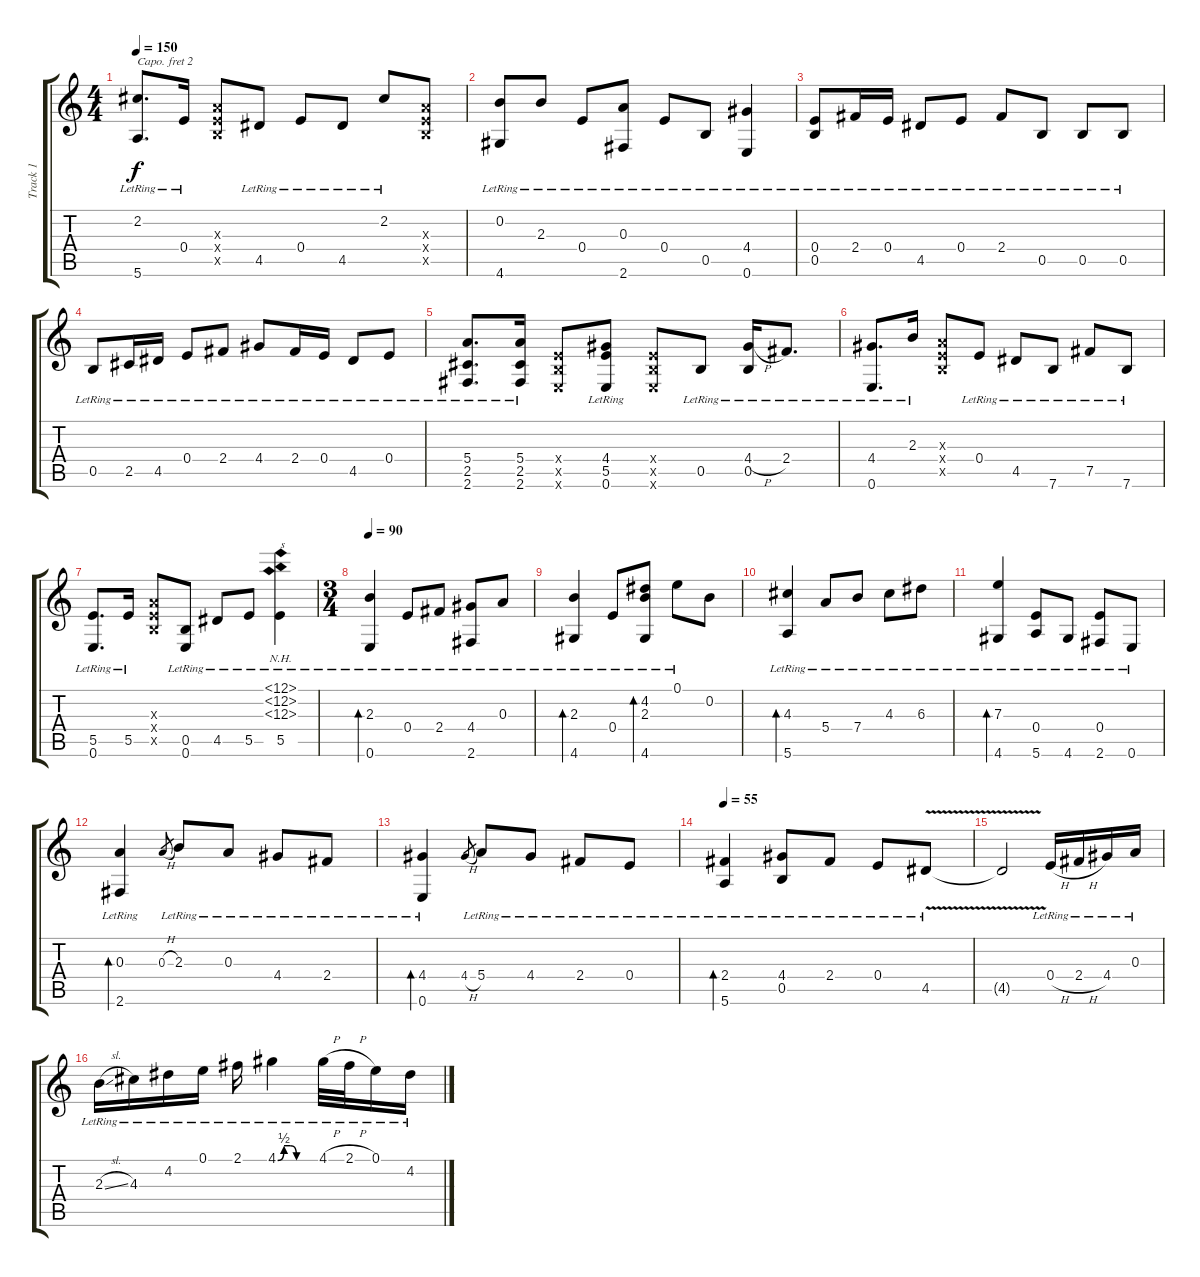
\track ("Track 1" "Track 1") {instrument acousticguitarsteel}
\staff {score tabs}
\capo 2
\tuning (D4 A3 G3 D3 A2 D2) {hide}
\ts (4 4)
\tempo 150
\clef g2
\ks c
(2.2{lr} 5.6{lr}).8{d dy f} 0.4{lr}.16 (0.3{x} 0.4{x} 0.5{x}).8 4.5{lr}.8 0.4{lr}.8 4.5{lr}.8 2.2{lr}.8 (0.3{x} 0.4{x} 0.5{x}).8 |
(0.2{lr} 4.6{lr}).8 2.3{lr}.8 0.4{lr}.8 (0.3{lr} 2.6{lr}).8 0.4{lr}.8 0.5{lr}.8 (4.4{lr} 0.6{lr}).4 |
(0.4{lr} 0.5{lr}).8 2.4{lr}.16 0.4{lr}.16 4.5{lr}.8 0.4{lr}.8 2.4{lr}.8 0.5{lr}.8 0.5{lr}.8 0.5{lr}.8 |
0.5{lr}.8 2.5{lr}.16 4.5{lr}.16 0.4{lr}.8 2.4{lr}.8 4.4{lr}.8 2.4{lr}.16 0.4{lr}.16 4.5{lr}.8 0.4{lr}.8 |
(5.4{lr} 2.5{lr} 2.6{lr}).8{d} (5.4{lr} 2.5{lr} 2.6{lr}).16 (0.4{x} 0.5{x} 0.6{x}).8 (4.4{lr} 5.5{lr} 0.6{lr}).8 (0.4{x} 0.5{x} 0.6{x}).8 0.5{lr}.8 (4.4{h lr} 0.5{lr}).16 2.4{lr}.8{d} |
(4.4{lr} 0.6{lr}).8{d} 2.3{lr}.16 (0.3{x} 0.4{x} 0.5{x}).8 0.4{lr}.8 4.5{lr}.8 7.6{lr}.8 7.5{lr}.8 7.6{lr}.8 |
(5.5{lr} 0.6{lr}).8{d} 5.5{lr}.16 (0.3{x} 0.4{x} 0.5{x}).8 (0.5{lr} 0.6{lr}).8 4.5{lr}.8 5.5{lr}.8 (12.1{nh lr} 12.2{nh lr} 12.3{nh lr} 5.5{lr}).4{txt "s"} |
\ts (3 4)
\tempo 90
(2.3{lr} 0.6{lr}).4{bd 480} 0.4{lr}.8 2.4{lr}.8 (4.4{lr} 2.6{lr}).8 0.3{lr}.8 |
(2.3{lr} 4.6{lr}).4{bd 480} 0.4{lr}.8 (4.2{lr} 2.3{lr} 4.6{lr}).8{bd 480} 0.1{lr}.8 0.2.8 |
(4.3{lr} 5.6{lr}).4{bd 240} 5.4{lr}.8 7.4{lr}.8 4.3{lr}.8 6.3{lr}.8 |
(7.3{lr} 4.6{lr}).4{bd 240} (0.4{lr} 5.6).8 4.6{lr}.8 (0.4{lr} 2.6{lr}).8 0.6{lr}.8 |
(0.3{lr} 2.6{lr}).4{bd 240} 0.3{h}.8{gr} 2.3{lr}.8 0.3{lr}.8 4.4{lr}.8 2.4{lr}.8 |
(4.4{lr} 0.6{lr}).4{bd 240} 4.4{h}.8{gr} 5.4{lr}.8 4.4{lr}.8 2.4{lr}.8 0.4{lr}.8 |
\tempo 55
(2.4{lr} 5.6{lr}).4{bd 240} (4.4{lr} 0.5{lr}).8 2.4{lr}.8 0.4{lr}.8 4.5{v lr}.8 |
4.5{t}.2 0.4{h lr}.16 2.4{h lr}.16 4.4{lr}.16 0.3{lr}.16 |
2.3{sl lr}.16 4.3{lr}.16 4.2{lr}.16 0.1{lr}.16 2.1{lr}.16 4.1{be (custom 0 0 10 2 20 2 30 0 60 0) lr}.4 4.1{h lr}.32 2.1{h lr}.32 0.1{lr}.16 4.2{lr}.16
